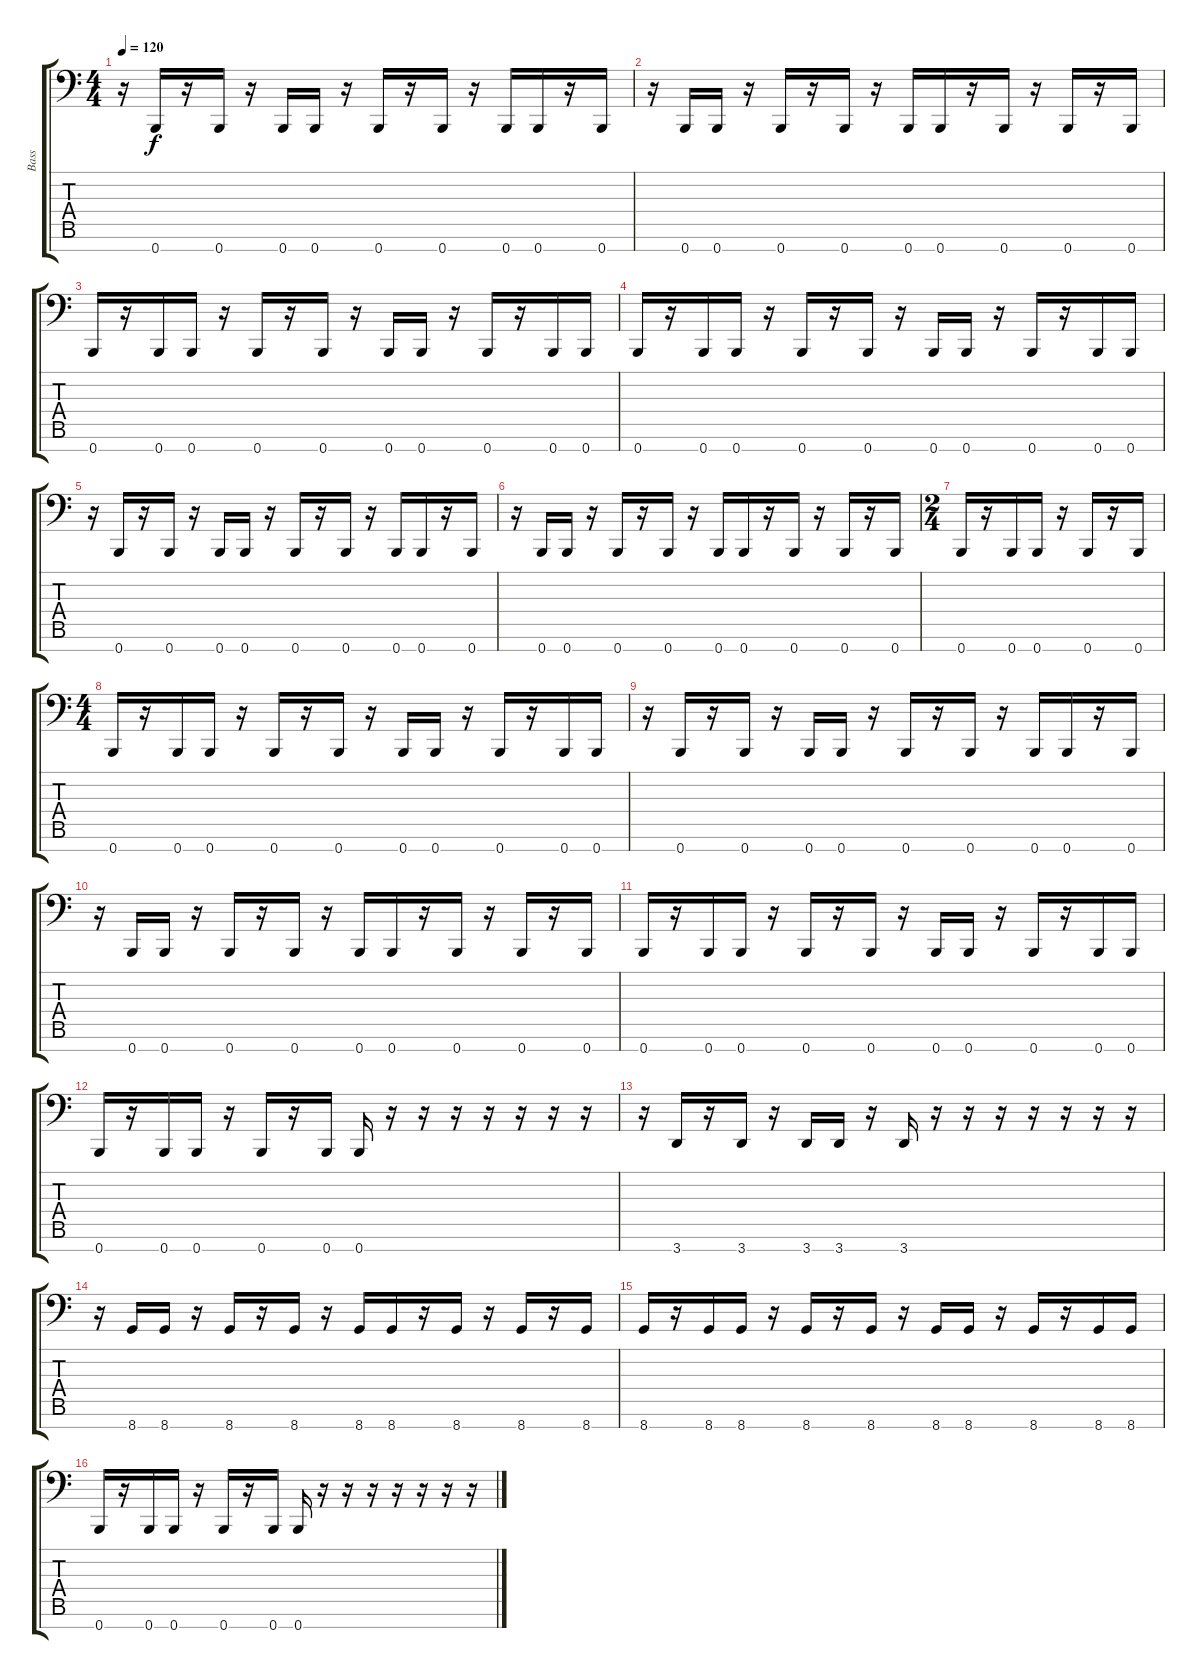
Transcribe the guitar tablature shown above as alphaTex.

\track ("Bass" "Bass") {instrument electricbasspick}
\staff {score tabs}
\tuning (E3 B2 G2 D2 A1 E1 B0) {hide}
\ts (4 4)
\tempo 120
\clef f4
\ks c
r.16{dy f} 0.7.16 r.16 0.7.16 r.16 0.7.16 0.7.16 r.16 0.7.16 r.16 0.7.16 r.16 0.7.16 0.7.16 r.16 0.7.16 |
r.16 0.7.16 0.7.16 r.16 0.7.16 r.16 0.7.16 r.16 0.7.16 0.7.16 r.16 0.7.16 r.16 0.7.16 r.16 0.7.16 |
0.7.16 r.16 0.7.16 0.7.16 r.16 0.7.16 r.16 0.7.16 r.16 0.7.16 0.7.16 r.16 0.7.16 r.16 0.7.16 0.7.16 |
0.7.16 r.16 0.7.16 0.7.16 r.16 0.7.16 r.16 0.7.16 r.16 0.7.16 0.7.16 r.16 0.7.16 r.16 0.7.16 0.7.16 |
r.16 0.7.16 r.16 0.7.16 r.16 0.7.16 0.7.16 r.16 0.7.16 r.16 0.7.16 r.16 0.7.16 0.7.16 r.16 0.7.16 |
r.16 0.7.16 0.7.16 r.16 0.7.16 r.16 0.7.16 r.16 0.7.16 0.7.16 r.16 0.7.16 r.16 0.7.16 r.16 0.7.16 |
\ts (2 4)
0.7.16 r.16 0.7.16 0.7.16 r.16 0.7.16 r.16 0.7.16 |
\ts (4 4)
0.7.16 r.16 0.7.16 0.7.16 r.16 0.7.16 r.16 0.7.16 r.16 0.7.16 0.7.16 r.16 0.7.16 r.16 0.7.16 0.7.16 |
r.16 0.7.16 r.16 0.7.16 r.16 0.7.16 0.7.16 r.16 0.7.16 r.16 0.7.16 r.16 0.7.16 0.7.16 r.16 0.7.16 |
r.16 0.7.16 0.7.16 r.16 0.7.16 r.16 0.7.16 r.16 0.7.16 0.7.16 r.16 0.7.16 r.16 0.7.16 r.16 0.7.16 |
0.7.16 r.16 0.7.16 0.7.16 r.16 0.7.16 r.16 0.7.16 r.16 0.7.16 0.7.16 r.16 0.7.16 r.16 0.7.16 0.7.16 |
0.7.16 r.16 0.7.16 0.7.16 r.16 0.7.16 r.16 0.7.16 0.7.16 r.16 r.16 r.16 r.16 r.16 r.16 r.16 |
r.16 3.7.16 r.16 3.7.16 r.16 3.7.16 3.7.16 r.16 3.7.16 r.16 r.16 r.16 r.16 r.16 r.16 r.16 |
r.16 8.7.16 8.7.16 r.16 8.7.16 r.16 8.7.16 r.16 8.7.16 8.7.16 r.16 8.7.16 r.16 8.7.16 r.16 8.7.16 |
8.7.16 r.16 8.7.16 8.7.16 r.16 8.7.16 r.16 8.7.16 r.16 8.7.16 8.7.16 r.16 8.7.16 r.16 8.7.16 8.7.16 |
0.7.16 r.16 0.7.16 0.7.16 r.16 0.7.16 r.16 0.7.16 0.7.16 r.16 r.16 r.16 r.16 r.16 r.16 r.16
